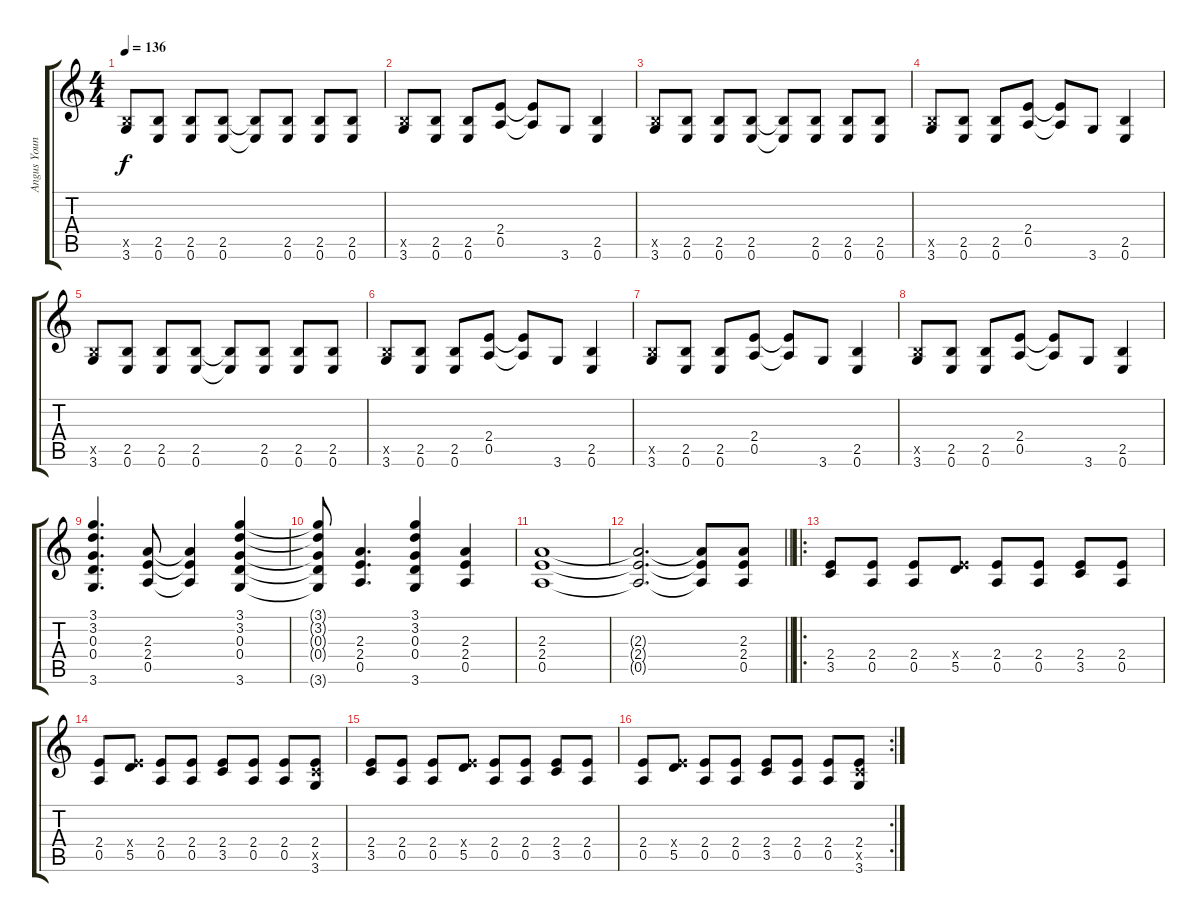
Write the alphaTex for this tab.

\track ("Angus Young - Rhythm w/dist" "Angus Youn") {instrument distortionguitar}
\staff {score tabs}
\tuning (E4 B3 G3 D3 A2 E2) {hide}
\ts (4 4)
\tempo 136
\clef g2
\ks c
(2.5{x} 3.6).8{dy f} (2.5 0.6).8 (2.5 0.6).8 (2.5 0.6).8 (2.5{t} 0.6{t}).8 (2.5 0.6).8 (2.5 0.6).8 (2.5 0.6).8 |
(2.5{x} 3.6).8 (2.5 0.6).8 (2.5 0.6).8 (2.4 0.5).8 (2.4{t} 0.5{t}).8 3.6.8 (2.5 0.6).4 |
(2.5{x} 3.6).8 (2.5 0.6).8 (2.5 0.6).8 (2.5 0.6).8 (2.5{t} 0.6{t}).8 (2.5 0.6).8 (2.5 0.6).8 (2.5 0.6).8 |
(2.5{x} 3.6).8 (2.5 0.6).8 (2.5 0.6).8 (2.4 0.5).8 (2.4{t} 0.5{t}).8 3.6.8 (2.5 0.6).4 |
(2.5{x} 3.6).8 (2.5 0.6).8 (2.5 0.6).8 (2.5 0.6).8 (2.5{t} 0.6{t}).8 (2.5 0.6).8 (2.5 0.6).8 (2.5 0.6).8 |
(2.5{x} 3.6).8 (2.5 0.6).8 (2.5 0.6).8 (2.4 0.5).8 (2.4{t} 0.5{t}).8 3.6.8 (2.5 0.6).4 |
(2.5{x} 3.6).8 (2.5 0.6).8 (2.5 0.6).8 (2.4 0.5).8 (2.4{t} 0.5{t}).8 3.6.8 (2.5 0.6).4 |
(2.5{x} 3.6).8 (2.5 0.6).8 (2.5 0.6).8 (2.4 0.5).8 (2.4{t} 0.5{t}).8 3.6.8 (2.5 0.6).4 |
(3.1 3.2 0.3 0.4 3.6).4{d} (2.3 2.4 0.5).8 (2.3{t} 2.4{t} 0.5{t}).4 (3.1 3.2 0.3 0.4 3.6).4 |
(3.1{t} 3.2{t} 0.3{t} 0.4{t} 3.6{t}).8 (2.3 2.4 0.5).4{d} (3.1 3.2 0.3 0.4 3.6).4 (2.3 2.4 0.5).4 |
(2.3 2.4 0.5).1 |
\barLineRight lightlight
(2.3{t} 2.4{t} 0.5{t}).2{d} (2.3{t} 2.4{t} 0.5{t}).8 (2.3 2.4 0.5).8 |
\ro
(2.4 3.5).8 (2.4 0.5).8 (2.4 0.5).8 (2.4{x} 5.5).8 (2.4 0.5).8 (2.4 0.5).8 (2.4 3.5).8 (2.4 0.5).8 |
(2.4 0.5).8 (2.4{x} 5.5).8 (2.4 0.5).8 (2.4 0.5).8 (2.4 3.5).8 (2.4 0.5).8 (2.4 0.5).8 (2.4 3.5{x} 3.6).8 |
(2.4 3.5).8 (2.4 0.5).8 (2.4 0.5).8 (2.4{x} 5.5).8 (2.4 0.5).8 (2.4 0.5).8 (2.4 3.5).8 (2.4 0.5).8 |
\rc 2
(2.4 0.5).8 (2.4{x} 5.5).8 (2.4 0.5).8 (2.4 0.5).8 (2.4 3.5).8 (2.4 0.5).8 (2.4 0.5).8 (2.4 3.5{x} 3.6).8
